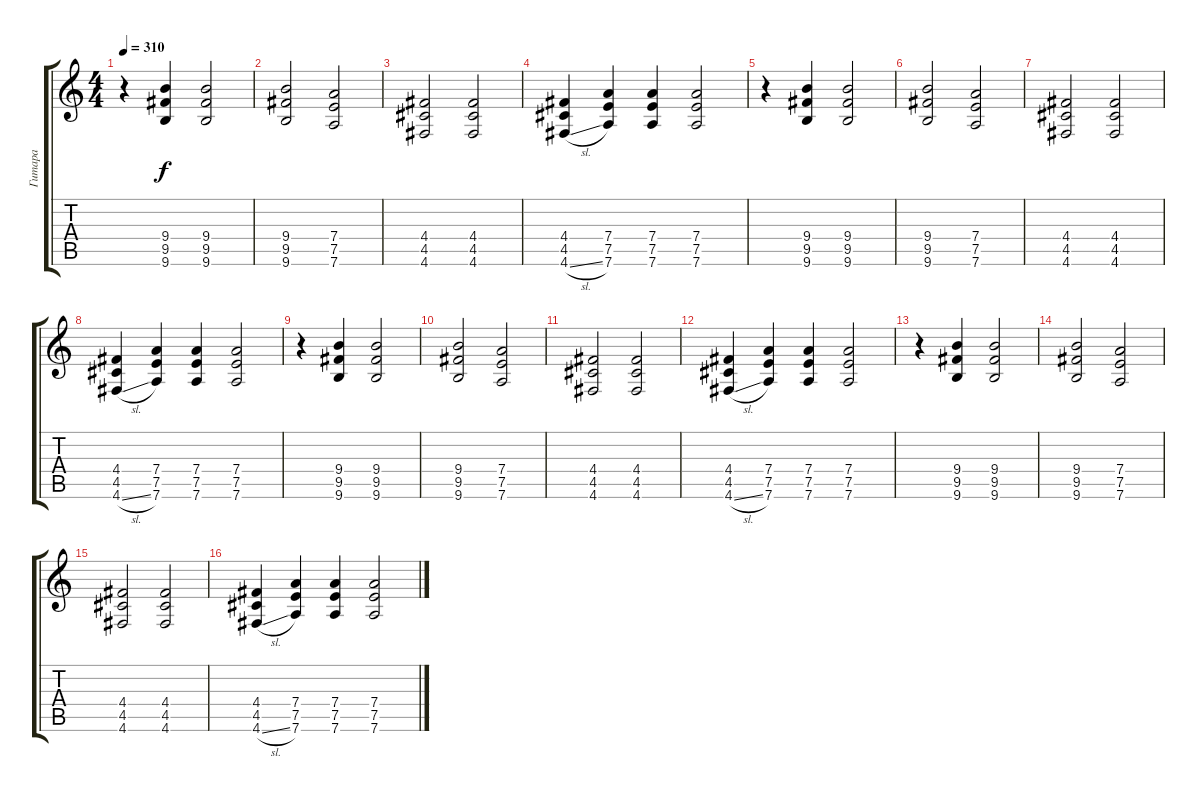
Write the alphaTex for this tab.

\track ("Гитара" "Гитара") {instrument overdrivenguitar}
\staff {score tabs}
\tuning (E4 B3 G3 D3 A2 D2) {hide}
\ts (4 4)
\tempo 310
\clef g2
\ks c
r.4{dy f} (9.4 9.5 9.6).4 (9.4 9.5 9.6).2 |
(9.4 9.5 9.6).2 (7.4 7.5 7.6).2 |
(4.4 4.5 4.6).2 (4.4 4.5 4.6).2 |
(4.4 4.5 4.6{sl}).4 (7.4 7.5 7.6).4 (7.4 7.5 7.6).4 (7.4 7.5 7.6).2 |
r.4 (9.4 9.5 9.6).4 (9.4 9.5 9.6).2 |
(9.4 9.5 9.6).2 (7.4 7.5 7.6).2 |
(4.4 4.5 4.6).2 (4.4 4.5 4.6).2 |
(4.4 4.5 4.6{sl}).4 (7.4 7.5 7.6).4 (7.4 7.5 7.6).4 (7.4 7.5 7.6).2 |
r.4 (9.4 9.5 9.6).4 (9.4 9.5 9.6).2 |
(9.4 9.5 9.6).2 (7.4 7.5 7.6).2 |
(4.4 4.5 4.6).2 (4.4 4.5 4.6).2 |
(4.4 4.5 4.6{sl}).4 (7.4 7.5 7.6).4 (7.4 7.5 7.6).4 (7.4 7.5 7.6).2 |
r.4 (9.4 9.5 9.6).4 (9.4 9.5 9.6).2 |
(9.4 9.5 9.6).2 (7.4 7.5 7.6).2 |
(4.4 4.5 4.6).2 (4.4 4.5 4.6).2 |
(4.4 4.5 4.6{sl}).4 (7.4 7.5 7.6).4 (7.4 7.5 7.6).4 (7.4 7.5 7.6).2
